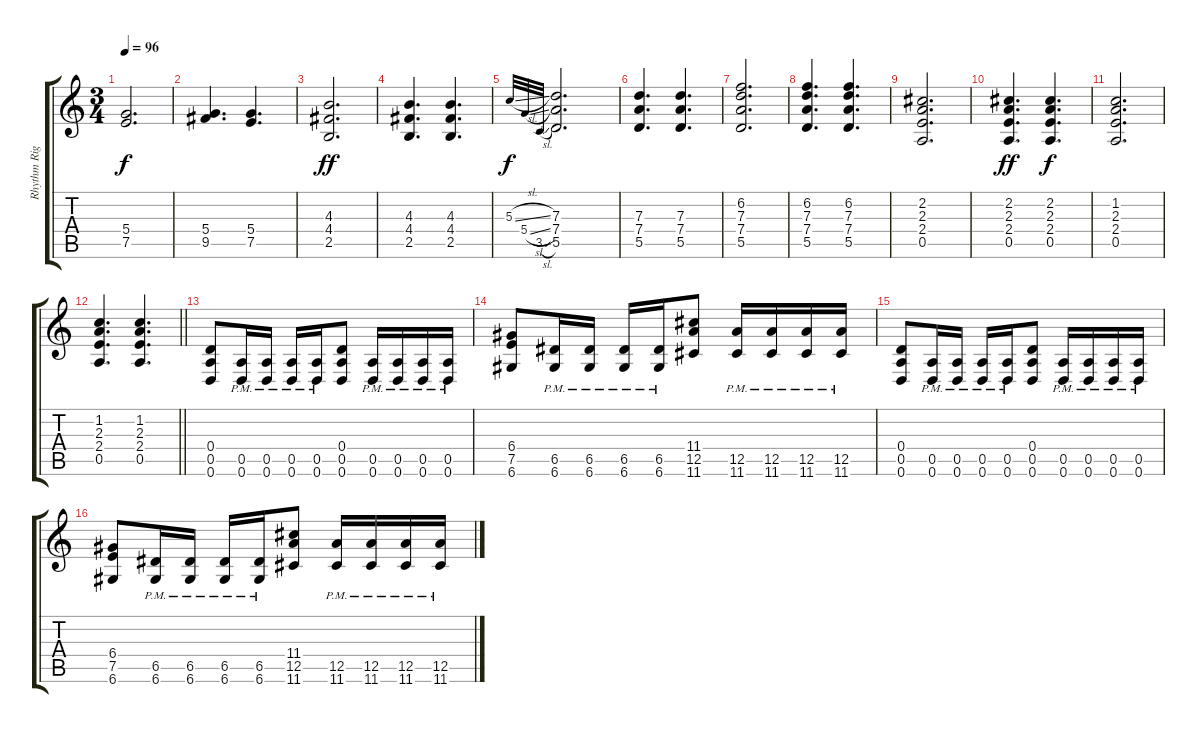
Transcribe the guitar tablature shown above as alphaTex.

\track ("Rhythm Right" "Rhythm Rig") {instrument distortionguitar}
\staff {score tabs}
\tuning (E4 B3 G3 D3 A2 D2) {hide}
\ts (3 4)
\tempo 96
\clef g2
\ks c
(5.4 7.5).2{d dy f} |
(5.4 9.5).4{d} (5.4 7.5).4{d} |
(4.3 4.4 2.5).2{d dy ff} |
(4.3 4.4 2.5).4{d} (4.3 4.4 2.5).4{d} |
5.3{sl}.32{gr onbeat dy f} 5.4{sl}.32{gr onbeat} 3.5{sl}.32{gr onbeat} (7.3 7.4 5.5).2{d} |
(7.3 7.4 5.5).4{d} (7.3 7.4 5.5).4{d} |
(6.2 7.3 7.4 5.5).2{d} |
(6.2 7.3 7.4 5.5).4{d} (6.2 7.3 7.4 5.5).4{d} |
(2.2 2.3 2.4 0.5).2{d} |
(2.2 2.3 2.4 0.5).4{d dy ff} (2.2 2.3 2.4 0.5).4{d dy f} |
(1.2 2.3 2.4 0.5).2{d} |
\barLineRight lightlight
(1.2 2.3 2.4 0.5).4{d} (1.2 2.3 2.4 0.5).4{d} |
(0.4 0.5 0.6).8{volume 14} (0.5{pm} 0.6{pm}).16 (0.5{pm} 0.6{pm}).16 (0.5{pm} 0.6{pm}).16 (0.5{pm} 0.6{pm}).16 (0.4 0.5 0.6).8 (0.5{pm} 0.6{pm}).16 (0.5{pm} 0.6{pm}).16 (0.5{pm} 0.6{pm}).16 (0.5{pm} 0.6{pm}).16 |
(6.4 7.5 6.6).8 (6.5{pm} 6.6{pm}).16 (6.5{pm} 6.6{pm}).16 (6.5{pm} 6.6{pm}).16 (6.5{pm} 6.6{pm}).16 (11.4 12.5 11.6).8 (12.5{pm} 11.6{pm}).16 (12.5{pm} 11.6{pm}).16 (12.5{pm} 11.6{pm}).16 (12.5{pm} 11.6{pm}).16 |
(0.4 0.5 0.6).8 (0.5{pm} 0.6{pm}).16 (0.5{pm} 0.6{pm}).16 (0.5{pm} 0.6{pm}).16 (0.5{pm} 0.6{pm}).16 (0.4 0.5 0.6).8 (0.5{pm} 0.6{pm}).16 (0.5{pm} 0.6{pm}).16 (0.5{pm} 0.6{pm}).16 (0.5{pm} 0.6{pm}).16 |
(6.4 7.5 6.6).8 (6.5{pm} 6.6{pm}).16 (6.5{pm} 6.6{pm}).16 (6.5{pm} 6.6{pm}).16 (6.5{pm} 6.6{pm}).16 (11.4 12.5 11.6).8 (12.5{pm} 11.6{pm}).16 (12.5{pm} 11.6{pm}).16 (12.5{pm} 11.6{pm}).16 (12.5{pm} 11.6{pm}).16
